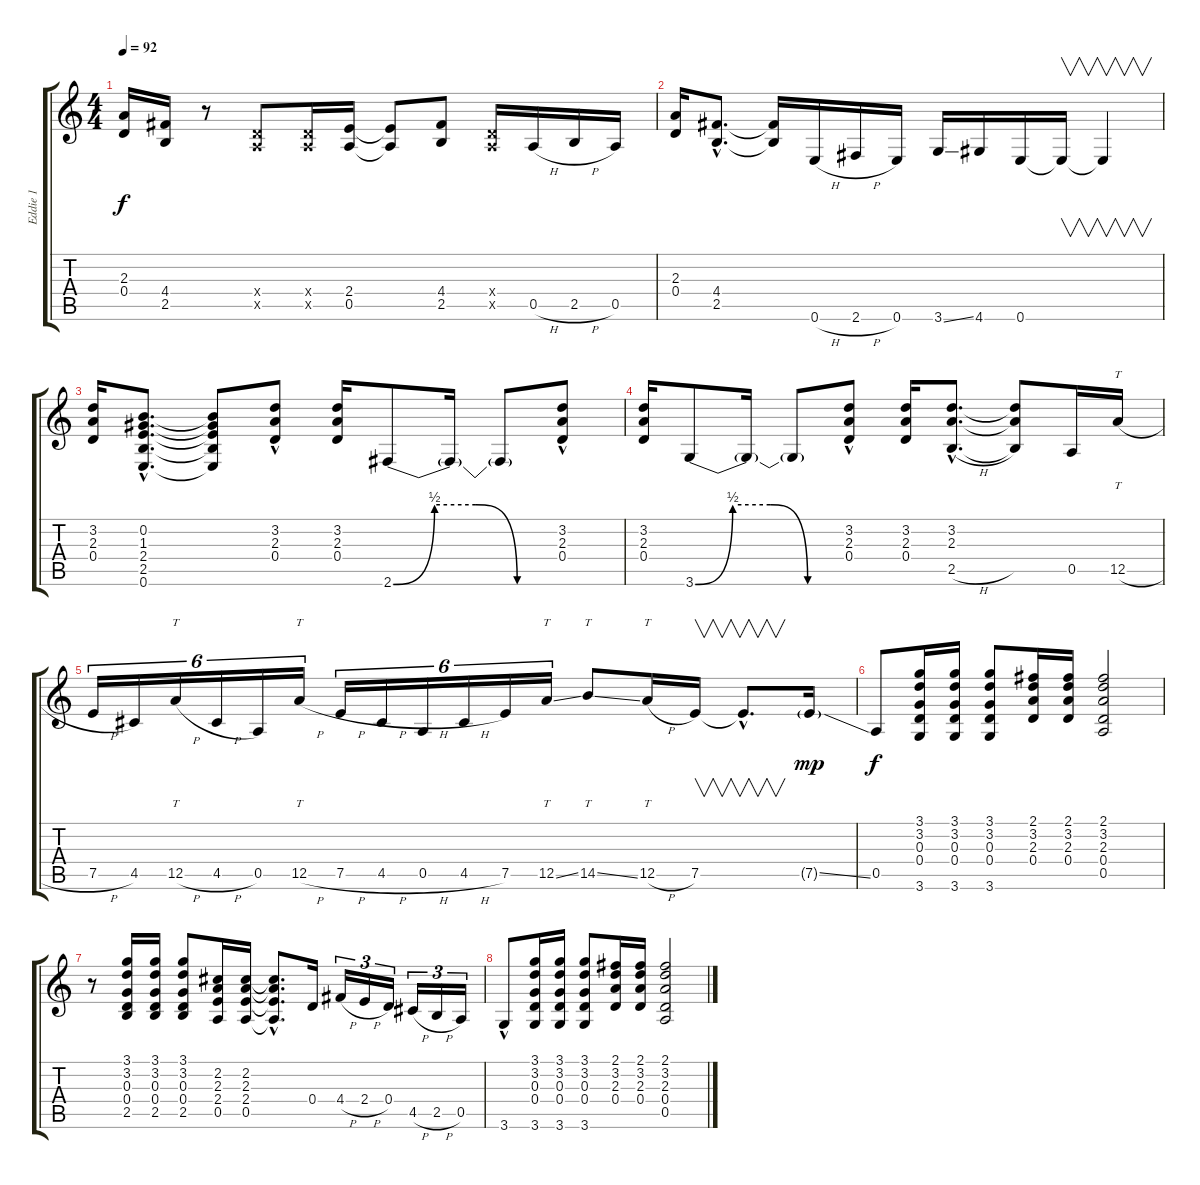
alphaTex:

\track ("Eddie 1" "Eddie 1") {instrument overdrivenguitar}
\staff {score tabs}
\tuning (E4 B3 G3 D3 A2 E2) {hide}
\ts (4 4)
\tempo 92
\clef g2
\ks c
(2.3 0.4).16{dy f} (4.4 2.5).16 r.8 (0.4{x} 0.5{x}).8 (0.4{x} 0.5{x}).16 (2.4 0.5).16 (2.4{t} 0.5{t}).8 (4.4 2.5).8 (0.4{x} 0.5{x}).16 0.5{h}.16 2.5{h}.16 0.5.16 |
(2.3 0.4).16 (4.4{hac} 2.5{hac}).8{d} (4.4{t} 2.5{t}).16 0.6{h}.16 2.6{h}.16 0.6.16 3.6{ss}.16 4.6.16 0.6.16 0.6{t}.16{v} 0.6{t}.4{v} |
(3.2 2.3 0.4).16 (0.2{hac} 1.3{hac} 2.4{hac} 2.5{hac} 0.6{hac}).8{d} (0.2{t} 1.3{t} 2.4{t} 2.5{t} 0.6{t}).8 (3.2{hac} 2.3{hac} 0.4{hac}).8 (3.2 2.3 0.4).16 2.6{be (custom 0 0 15 2 30 2 45 0 60 0)}.8 2.6{t}.16 2.6{t}.8 (3.2{hac} 2.3{hac} 0.4{hac}).8 |
(3.2 2.3 0.4).16 3.6{be (custom 0 0 15 2 30 2 45 0 60 0)}.8 3.6{t}.16 3.6{t}.8 (3.2{hac} 2.3{hac} 0.4{hac}).8 (3.2 2.3 0.4).16 (3.2{hac} 2.3{hac} 2.5{h hac}).8{d} (3.2{t} 2.3{t} 2.5{t}).8 0.5.16 12.5{h}.16{tt} |
7.5{h}.16{tu (6 4)} 4.5.16{tu (6 4)} 12.5{h}.16{tt tu (6 4)} 4.5{h}.16{tu (6 4)} 0.5.16{tu (6 4)} 12.5{h}.16{tt tu (6 4)} 7.5{h}.16{tu (6 4)} 4.5{h}.16{tu (6 4)} 0.5{h}.16{tu (6 4)} 4.5{h}.16{tu (6 4)} 7.5.16{tu (6 4)} 12.5{ss}.16{tt tu (6 4)} 14.5{ss}.8{tt} 12.5{h}.16{tt} 7.5.16{v} 7.5{hac t}.8{v d} 7.5{ss g}.16{dy mp} |
0.5.8{dy f} (3.1 3.2 0.3 0.4 3.6).16 (3.1 3.2 0.3 0.4 3.6).16 (3.1 3.2 0.3 0.4 3.6).8 (2.1 3.2 2.3 0.4).16 (2.1 3.2 2.3 0.4).16 (2.1 3.2 2.3 0.4 0.5).2 |
r.8 (3.1 3.2 0.3 0.4 2.5).16 (3.1 3.2 0.3 0.4 2.5).16 (3.1 3.2 0.3 0.4 2.5).8 (2.2 2.3 2.4 0.5).16 (2.2 2.3 2.4 0.5).16 (2.2{hac t} 2.3{hac t} 2.4{hac t} 0.5{hac t}).8{d} 0.4.16 4.4{h}.16{tu (3 2)} 2.4{h}.16{tu (3 2)} 0.4.16{tu (3 2)} 4.5{h}.16{tu (3 2)} 2.5{h}.16{tu (3 2)} 0.5.16{tu (3 2)} |
3.6{hac}.8 (3.1 3.2 0.3 0.4 3.6).16 (3.1 3.2 0.3 0.4 3.6).16 (3.1 3.2 0.3 0.4 3.6).8 (2.1 3.2 2.3 0.4).16 (2.1 3.2 2.3 0.4).16 (2.1 3.2 2.3 0.4 0.5).2
